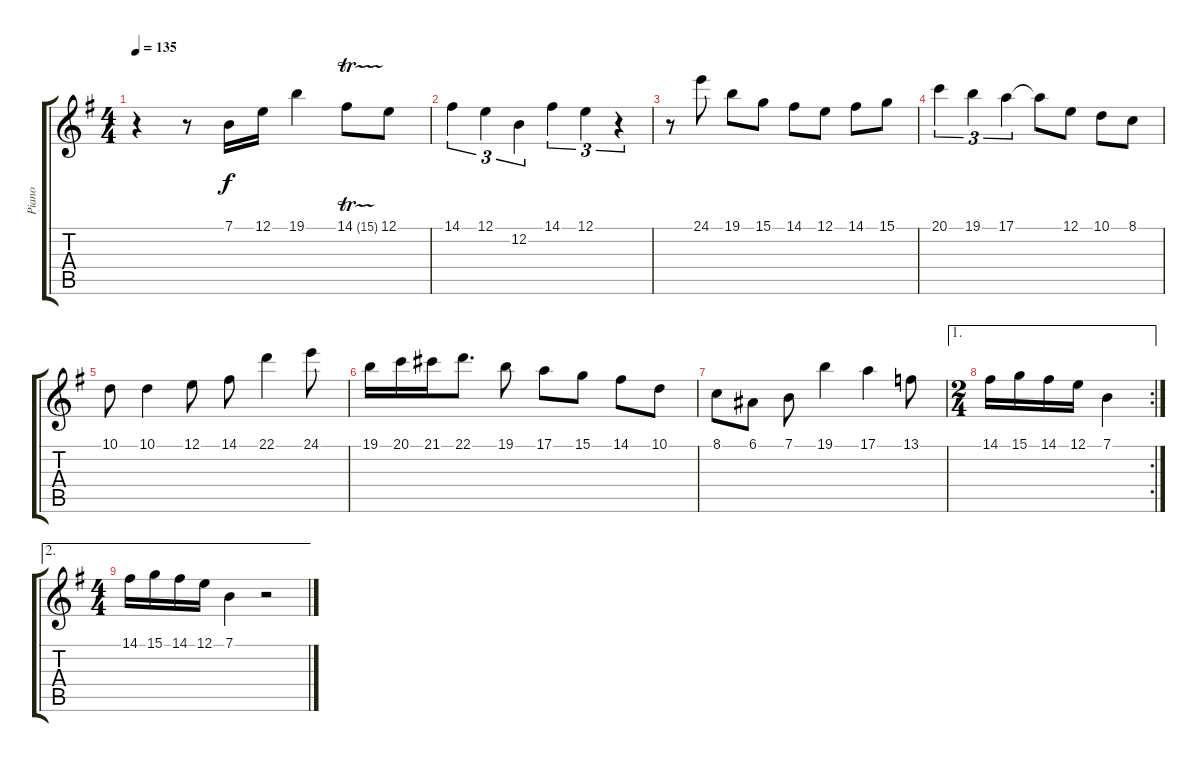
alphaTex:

\track ("Piano" "Piano") {instrument acousticgrandpiano}
\staff {score tabs}
\tuning (E4 B3 G3 D3 A2 E2) {hide}
\ts (4 4)
\tempo 135
\clef g2
\ks eminor
r.4{dy f} r.8 7.1.16 12.1.16 19.1.4 14.1{tr (15 32)}.8 12.1.8 |
14.1.4{tu (3 2)} 12.1.4{tu (3 2)} 12.2.4{tu (3 2)} 14.1.4{tu (3 2)} 12.1.4{tu (3 2)} r.4{tu (3 2)} |
r.8 24.1.8 19.1.8 15.1.8 14.1.8 12.1.8 14.1.8 15.1.8 |
20.1.4{tu (3 2)} 19.1.4{tu (3 2)} 17.1.4{tu (3 2)} 17.1{t}.8 12.1.8 10.1.8 8.1.8 |
10.1.8 10.1.4 12.1.8 14.1.8 22.1.4 24.1.8 |
19.1.16 20.1.16 21.1.16 22.1.8{d} 19.1.8 17.1.8 15.1.8 14.1.8 10.1.8 |
8.1.8 6.1.8 7.1.8 19.1.4 17.1.4 13.1.8 |
\ae 1
\rc 2
\ts (2 4)
14.1.16 15.1.16 14.1.16 12.1.16 7.1.4 |
\ae 2
\ts (4 4)
14.1.16 15.1.16 14.1.16 12.1.16 7.1.4 r.2
